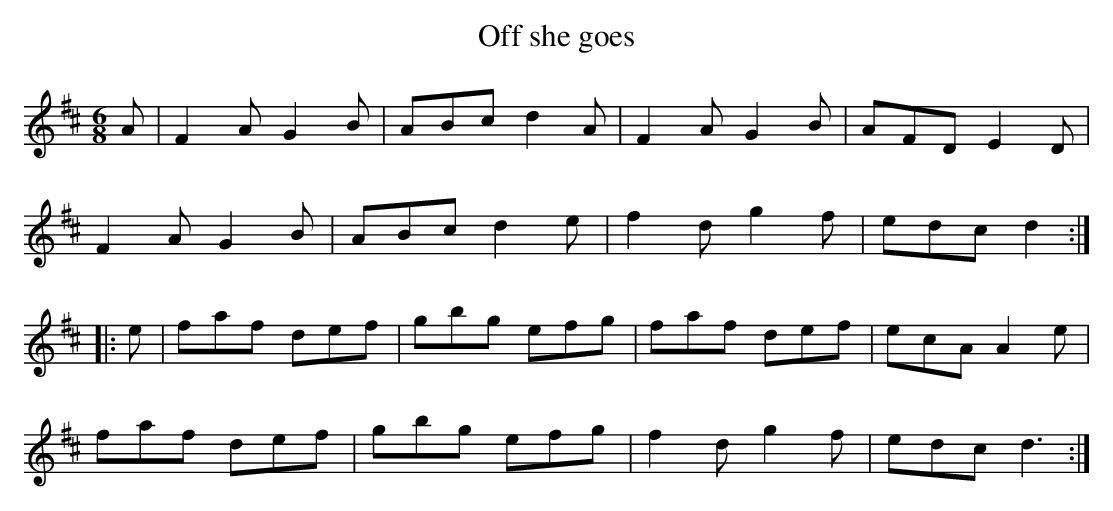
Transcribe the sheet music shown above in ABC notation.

X:1
T:Off she goes
L:1/8
M:6/8
K:D
A|F2A G2B|ABc d2A|F2A G2B|AFD E2D|
F2A G2B|ABc d2e|f2d g2f|edc d2 :|
|:e|faf def|gbg efg|faf def|ecA A2e|
faf def|gbg efg|f2d g2f|edc d3:|
